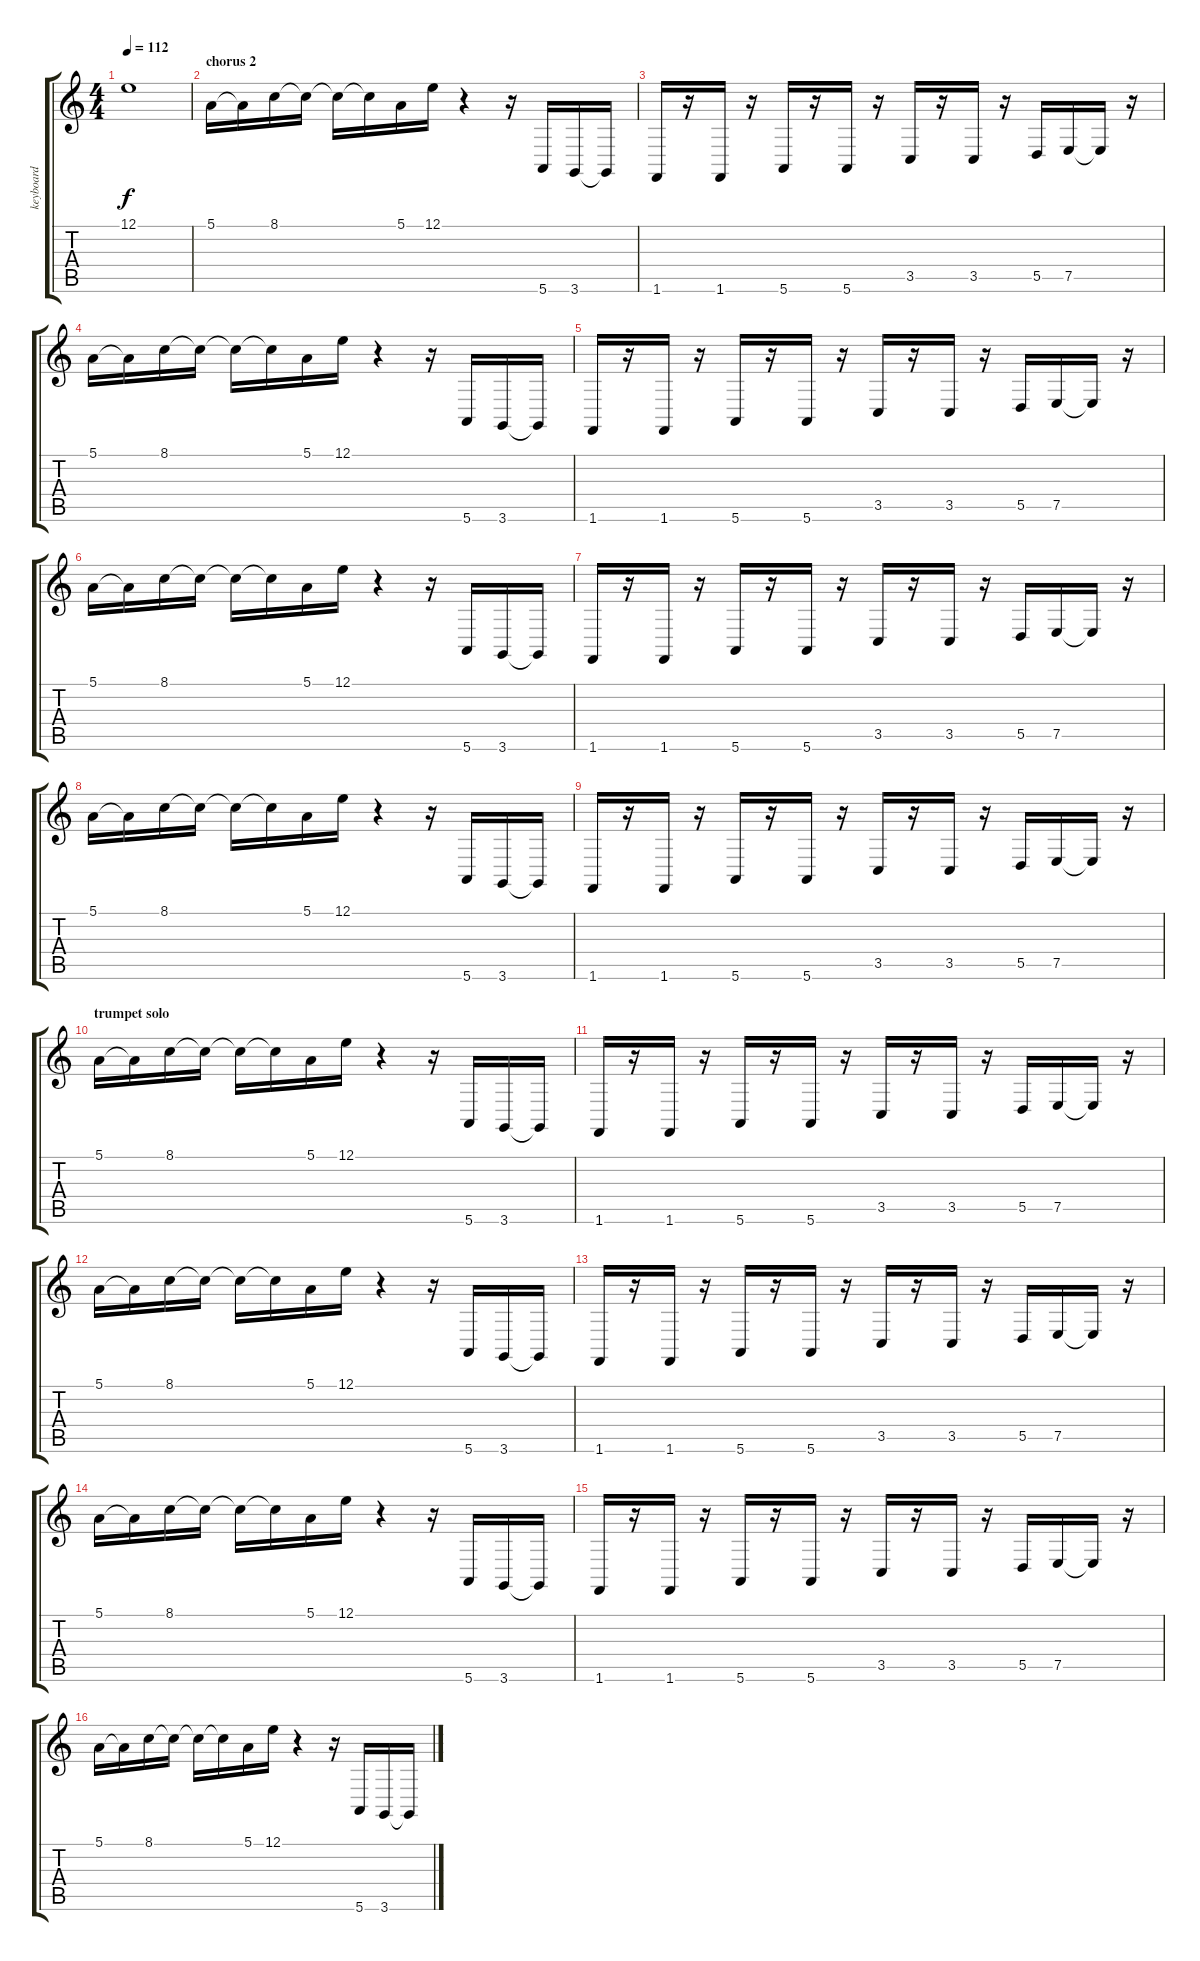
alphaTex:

\track ("keyboard" "keyboard") {instrument pad2warm}
\staff {score tabs}
\tuning (E4 B3 G3 D3 A2 E2) {hide}
\ts (4 4)
\tempo 112
\clef g2
\ks c
12.1.1{dy f} |
\section ("" "chorus 2")
5.1.16{volume 16 balance 4 instrument tremolostrings} 5.1{t}.16 8.1.16 8.1{t}.16 8.1{t}.16 8.1{t}.16 5.1.16 12.1.16 r.4 r.16 5.6.16{balance 12 instrument stringensemble1} 3.6.16 3.6{t}.16 |
1.6.16 r.16 1.6.16 r.16 5.6.16 r.16 5.6.16 r.16 3.5.16 r.16 3.5.16 r.16 5.5.16 7.5.16 7.5{t}.16 r.16 |
5.1.16{balance 4 instrument tremolostrings} 5.1{t}.16 8.1.16 8.1{t}.16 8.1{t}.16 8.1{t}.16 5.1.16 12.1.16 r.4 r.16 5.6.16{balance 12 instrument stringensemble1} 3.6.16 3.6{t}.16 |
1.6.16 r.16 1.6.16 r.16 5.6.16 r.16 5.6.16 r.16 3.5.16 r.16 3.5.16 r.16 5.5.16 7.5.16 7.5{t}.16 r.16 |
5.1.16{balance 4 instrument tremolostrings} 5.1{t}.16 8.1.16 8.1{t}.16 8.1{t}.16 8.1{t}.16 5.1.16 12.1.16 r.4 r.16 5.6.16{balance 12 instrument stringensemble1} 3.6.16 3.6{t}.16 |
1.6.16 r.16 1.6.16 r.16 5.6.16 r.16 5.6.16 r.16 3.5.16 r.16 3.5.16 r.16 5.5.16 7.5.16 7.5{t}.16 r.16 |
5.1.16{balance 4 instrument tremolostrings} 5.1{t}.16 8.1.16 8.1{t}.16 8.1{t}.16 8.1{t}.16 5.1.16 12.1.16 r.4 r.16 5.6.16{balance 12 instrument stringensemble1} 3.6.16 3.6{t}.16 |
1.6.16 r.16 1.6.16 r.16 5.6.16 r.16 5.6.16 r.16 3.5.16 r.16 3.5.16 r.16 5.5.16 7.5.16 7.5{t}.16 r.16 |
\section ("" "trumpet solo")
5.1.16{balance 4 instrument tremolostrings} 5.1{t}.16 8.1.16 8.1{t}.16 8.1{t}.16 8.1{t}.16 5.1.16 12.1.16 r.4 r.16 5.6.16{balance 12 instrument stringensemble1} 3.6.16 3.6{t}.16 |
1.6.16 r.16 1.6.16 r.16 5.6.16 r.16 5.6.16 r.16 3.5.16 r.16 3.5.16 r.16 5.5.16 7.5.16 7.5{t}.16 r.16 |
5.1.16{balance 4 instrument tremolostrings} 5.1{t}.16 8.1.16 8.1{t}.16 8.1{t}.16 8.1{t}.16 5.1.16 12.1.16 r.4 r.16 5.6.16{balance 12 instrument stringensemble1} 3.6.16 3.6{t}.16 |
1.6.16 r.16 1.6.16 r.16 5.6.16 r.16 5.6.16 r.16 3.5.16 r.16 3.5.16 r.16 5.5.16 7.5.16 7.5{t}.16 r.16 |
5.1.16{balance 4 instrument tremolostrings} 5.1{t}.16 8.1.16 8.1{t}.16 8.1{t}.16 8.1{t}.16 5.1.16 12.1.16 r.4 r.16 5.6.16{balance 12 instrument stringensemble1} 3.6.16 3.6{t}.16 |
1.6.16 r.16 1.6.16 r.16 5.6.16 r.16 5.6.16 r.16 3.5.16 r.16 3.5.16 r.16 5.5.16 7.5.16 7.5{t}.16 r.16 |
5.1.16{balance 4 instrument tremolostrings} 5.1{t}.16 8.1.16 8.1{t}.16 8.1{t}.16 8.1{t}.16 5.1.16 12.1.16 r.4 r.16 5.6.16{balance 12 instrument stringensemble1} 3.6.16 3.6{t}.16
